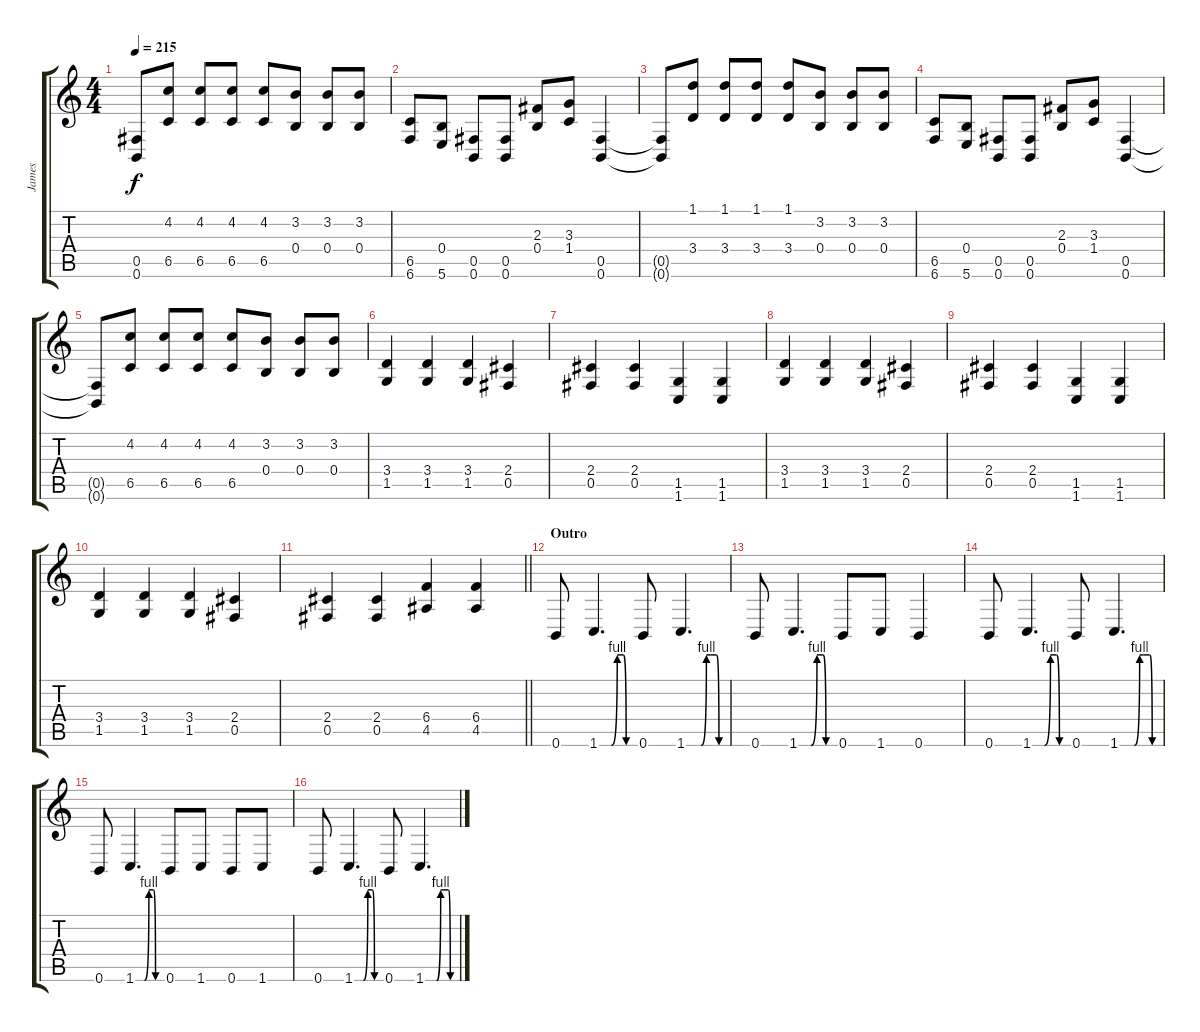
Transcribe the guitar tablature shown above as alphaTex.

\track ("James" "James") {instrument distortionguitar}
\staff {score tabs}
\tuning (Db4 Ab3 E3 B2 Gb2 B1) {hide}
\ts (4 4)
\tempo 215
\clef g2
\ks c
(0.5{t} 0.6{t}).8{dy f} (4.2 6.5).8 (4.2 6.5).8 (4.2 6.5).8 (4.2 6.5).8 (3.2 0.4).8 (3.2 0.4).8 (3.2 0.4).8 |
(6.5 6.6).8 (0.4 5.6).8 (0.5 0.6).8 (0.5 0.6).8 (2.3 0.4).8 (3.3 1.4).8 (0.5 0.6).4 |
(0.5{t} 0.6{t}).8 (1.1 3.4).8 (1.1 3.4).8 (1.1 3.4).8 (1.1 3.4).8 (3.2 0.4).8 (3.2 0.4).8 (3.2 0.4).8 |
(6.5 6.6).8 (0.4 5.6).8 (0.5 0.6).8 (0.5 0.6).8 (2.3 0.4).8 (3.3 1.4).8 (0.5 0.6).4 |
(0.5{t} 0.6{t}).8 (4.2 6.5).8 (4.2 6.5).8 (4.2 6.5).8 (4.2 6.5).8 (3.2 0.4).8 (3.2 0.4).8 (3.2 0.4).8 |
(3.4 1.5).4 (3.4 1.5).4 (3.4 1.5).4 (2.4 0.5).4 |
(2.4 0.5).4 (2.4 0.5).4 (1.5 1.6).4 (1.5 1.6).4 |
(3.4 1.5).4 (3.4 1.5).4 (3.4 1.5).4 (2.4 0.5).4 |
(2.4 0.5).4 (2.4 0.5).4 (1.5 1.6).4 (1.5 1.6).4 |
(3.4 1.5).4 (3.4 1.5).4 (3.4 1.5).4 (2.4 0.5).4 |
\barLineRight lightlight
(2.4 0.5).4 (2.4 0.5).4 (6.4 4.5).4 (6.4 4.5).4 |
\section ("" "Outro")
0.6.8 1.6{be (custom 0 0 10 0 20 0 30 4 40 4 45 0 60 0)}.4{d} 0.6.8 1.6{be (custom 0 0 10 0 16 0 18 0 20 0 22 0 30 4 36 4 45 4 49 0 60 0)}.4{d} |
0.6.8 1.6{be (custom 0 0 10 0 20 0 30 4 40 4 45 0 60 0)}.4{d} 0.6.8 1.6.8 0.6.4 |
0.6.8 1.6{be (custom 0 0 10 0 20 0 30 4 40 4 45 0 60 0)}.4{d} 0.6.8 1.6{be (custom 0 0 10 0 16 0 18 0 20 0 22 0 30 4 36 4 45 4 49 0 60 0)}.4{d} |
0.6.8 1.6{be (custom 0 0 10 0 20 0 30 4 40 4 45 0 60 0)}.4{d} 0.6.8 1.6.8 0.6.8 1.6.8 |
0.6.8 1.6{be (custom 0 0 10 0 20 0 30 4 40 4 45 0 60 0)}.4{d} 0.6.8 1.6{be (custom 0 0 10 0 16 0 18 0 20 0 22 0 30 4 36 4 45 4 49 0 60 0)}.4{d}
